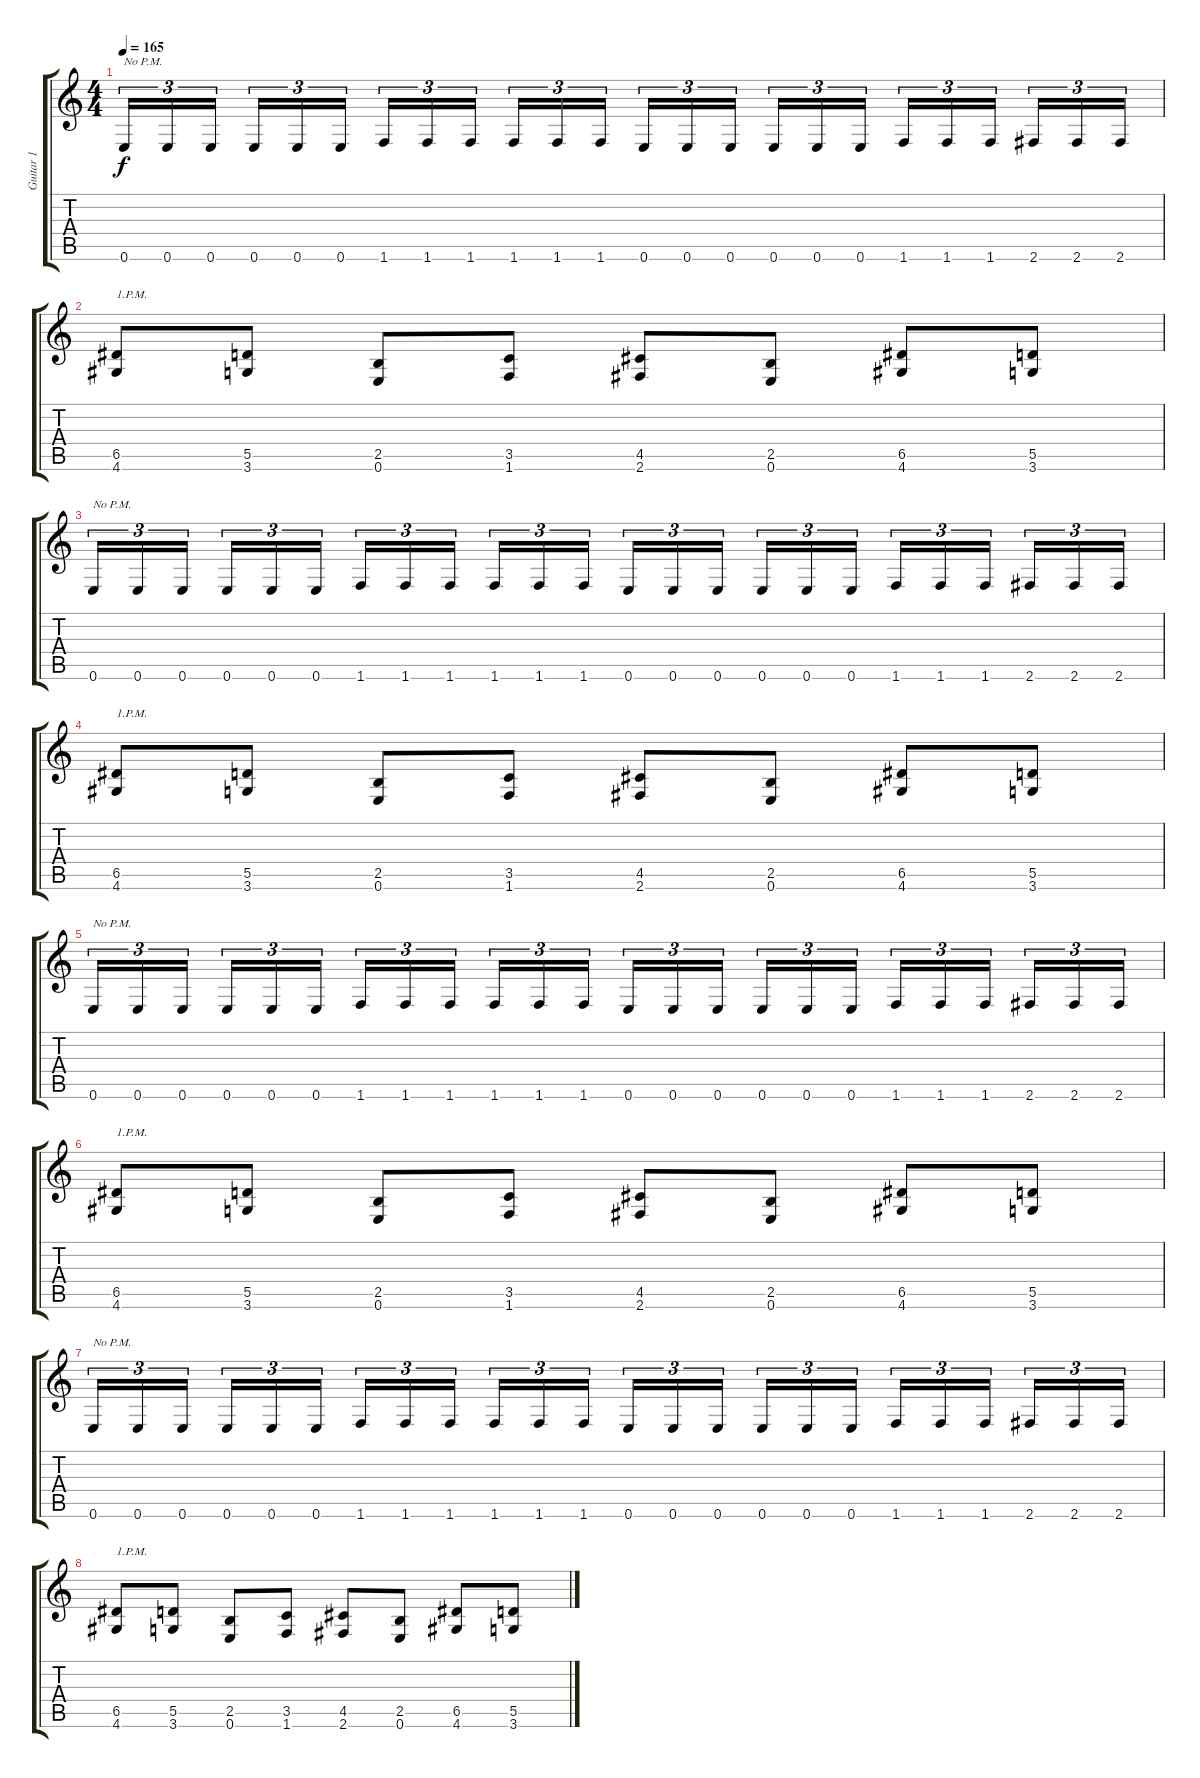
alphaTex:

\track ("Guitar 1" "Guitar 1") {instrument distortionguitar}
\staff {score tabs}
\tuning (E4 B3 G3 D3 A2 E2) {hide}
\ts (4 4)
\tempo 165
\clef g2
\ks c
0.6.16{tu (3 2) txt "No P.M." dy f} 0.6.16{tu (3 2)} 0.6.16{tu (3 2)} 0.6.16{tu (3 2)} 0.6.16{tu (3 2)} 0.6.16{tu (3 2)} 1.6.16{tu (3 2)} 1.6.16{tu (3 2)} 1.6.16{tu (3 2)} 1.6.16{tu (3 2)} 1.6.16{tu (3 2)} 1.6.16{tu (3 2)} 0.6.16{tu (3 2)} 0.6.16{tu (3 2)} 0.6.16{tu (3 2)} 0.6.16{tu (3 2)} 0.6.16{tu (3 2)} 0.6.16{tu (3 2)} 1.6.16{tu (3 2)} 1.6.16{tu (3 2)} 1.6.16{tu (3 2)} 2.6.16{tu (3 2)} 2.6.16{tu (3 2)} 2.6.16{tu (3 2)} |
(6.5 4.6).8{txt "1.P.M."} (5.5 3.6).8 (2.5 0.6).8 (3.5 1.6).8 (4.5 2.6).8 (2.5 0.6).8 (6.5 4.6).8 (5.5 3.6).8 |
0.6.16{tu (3 2) txt "No P.M."} 0.6.16{tu (3 2)} 0.6.16{tu (3 2)} 0.6.16{tu (3 2)} 0.6.16{tu (3 2)} 0.6.16{tu (3 2)} 1.6.16{tu (3 2)} 1.6.16{tu (3 2)} 1.6.16{tu (3 2)} 1.6.16{tu (3 2)} 1.6.16{tu (3 2)} 1.6.16{tu (3 2)} 0.6.16{tu (3 2)} 0.6.16{tu (3 2)} 0.6.16{tu (3 2)} 0.6.16{tu (3 2)} 0.6.16{tu (3 2)} 0.6.16{tu (3 2)} 1.6.16{tu (3 2)} 1.6.16{tu (3 2)} 1.6.16{tu (3 2)} 2.6.16{tu (3 2)} 2.6.16{tu (3 2)} 2.6.16{tu (3 2)} |
(6.5 4.6).8{txt "1.P.M."} (5.5 3.6).8 (2.5 0.6).8 (3.5 1.6).8 (4.5 2.6).8 (2.5 0.6).8 (6.5 4.6).8 (5.5 3.6).8 |
0.6.16{tu (3 2) txt "No P.M."} 0.6.16{tu (3 2)} 0.6.16{tu (3 2)} 0.6.16{tu (3 2)} 0.6.16{tu (3 2)} 0.6.16{tu (3 2)} 1.6.16{tu (3 2)} 1.6.16{tu (3 2)} 1.6.16{tu (3 2)} 1.6.16{tu (3 2)} 1.6.16{tu (3 2)} 1.6.16{tu (3 2)} 0.6.16{tu (3 2)} 0.6.16{tu (3 2)} 0.6.16{tu (3 2)} 0.6.16{tu (3 2)} 0.6.16{tu (3 2)} 0.6.16{tu (3 2)} 1.6.16{tu (3 2)} 1.6.16{tu (3 2)} 1.6.16{tu (3 2)} 2.6.16{tu (3 2)} 2.6.16{tu (3 2)} 2.6.16{tu (3 2)} |
(6.5 4.6).8{txt "1.P.M."} (5.5 3.6).8 (2.5 0.6).8 (3.5 1.6).8 (4.5 2.6).8 (2.5 0.6).8 (6.5 4.6).8 (5.5 3.6).8 |
0.6.16{tu (3 2) txt "No P.M."} 0.6.16{tu (3 2)} 0.6.16{tu (3 2)} 0.6.16{tu (3 2)} 0.6.16{tu (3 2)} 0.6.16{tu (3 2)} 1.6.16{tu (3 2)} 1.6.16{tu (3 2)} 1.6.16{tu (3 2)} 1.6.16{tu (3 2)} 1.6.16{tu (3 2)} 1.6.16{tu (3 2)} 0.6.16{tu (3 2)} 0.6.16{tu (3 2)} 0.6.16{tu (3 2)} 0.6.16{tu (3 2)} 0.6.16{tu (3 2)} 0.6.16{tu (3 2)} 1.6.16{tu (3 2)} 1.6.16{tu (3 2)} 1.6.16{tu (3 2)} 2.6.16{tu (3 2)} 2.6.16{tu (3 2)} 2.6.16{tu (3 2)} |
(6.5 4.6).8{txt "1.P.M."} (5.5 3.6).8 (2.5 0.6).8 (3.5 1.6).8 (4.5 2.6).8 (2.5 0.6).8 (6.5 4.6).8 (5.5 3.6).8
